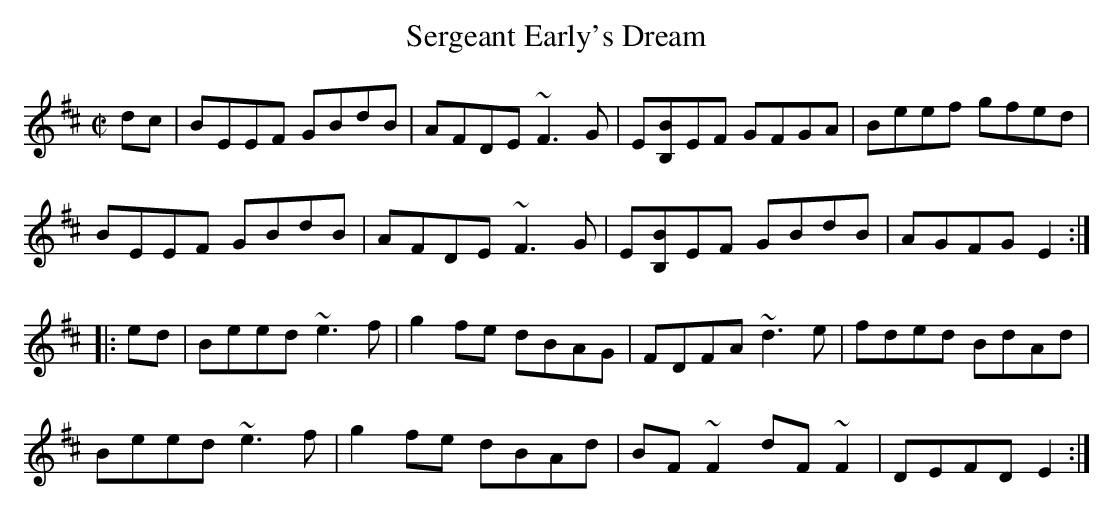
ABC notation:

X:1
T:Sergeant Early's Dream
M:C|
L:1/8
K:EDor
dc|BEEF GBdB|AFDE ~F3G|E[BB,]EF GFGA|Beef gfed|
BEEF GBdB|AFDE ~F3G|E[BB,]EF GBdB|AGFG E2 :|
|:ed|Beed ~e3f|g2fe dBAG|FDFA ~d3e|fded BdAd|
Beed ~e3f|g2fe dBAd|BF~F2 dF~F2|DEFD E2 :|
